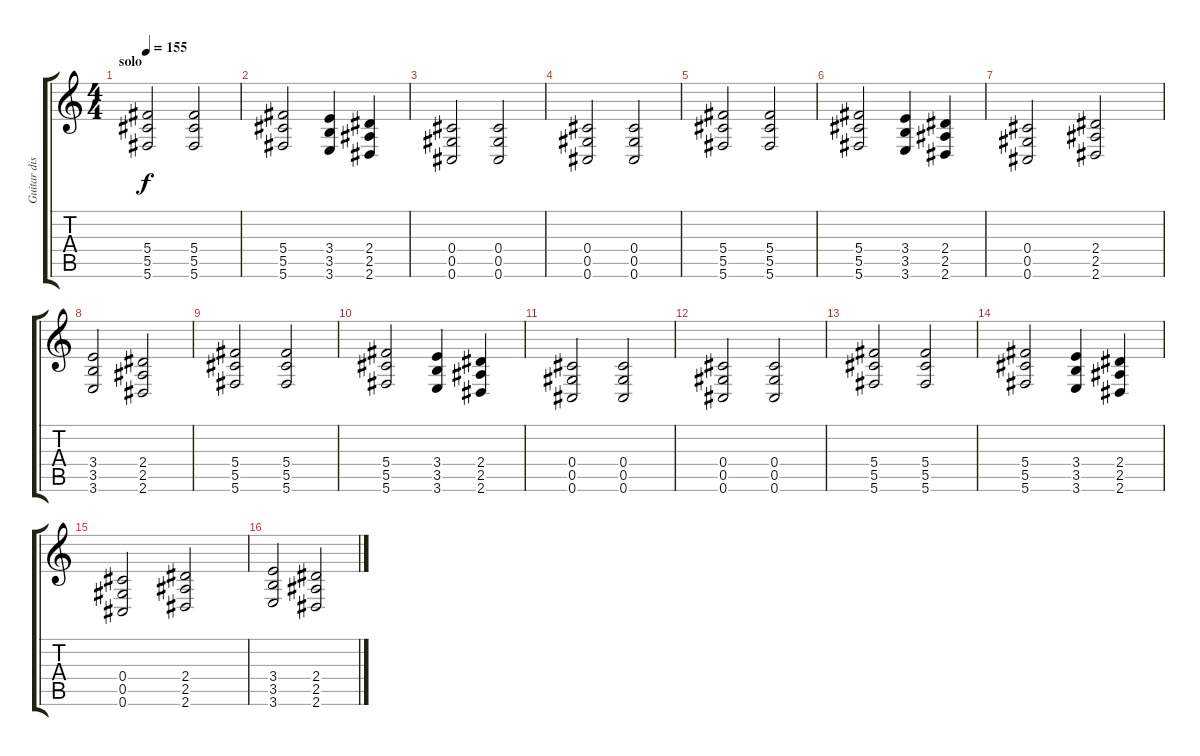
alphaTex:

\track ("Guitar distored [Daron]" "Guitar dis") {instrument overdrivenguitar}
\staff {score tabs}
\tuning (Eb4 Bb3 Gb3 Db3 Ab2 Db2) {hide}
\ts (4 4)
\section ("" "solo")
\tempo 155
\clef g2
\ks c
(5.4 5.5 5.6).2{dy f volume 11} (5.4 5.5 5.6).2 |
(5.4 5.5 5.6).2 (3.4 3.5 3.6).4 (2.4 2.5 2.6).4 |
(0.4 0.5 0.6).2 (0.4 0.5 0.6).2 |
(0.4 0.5 0.6).2 (0.4 0.5 0.6).2 |
(5.4 5.5 5.6).2 (5.4 5.5 5.6).2 |
(5.4 5.5 5.6).2 (3.4 3.5 3.6).4 (2.4 2.5 2.6).4 |
(0.4 0.5 0.6).2 (2.4 2.5 2.6).2 |
(3.4 3.5 3.6).2 (2.4 2.5 2.6).2 |
(5.4 5.5 5.6).2 (5.4 5.5 5.6).2 |
(5.4 5.5 5.6).2 (3.4 3.5 3.6).4 (2.4 2.5 2.6).4 |
(0.4 0.5 0.6).2 (0.4 0.5 0.6).2 |
(0.4 0.5 0.6).2 (0.4 0.5 0.6).2 |
(5.4 5.5 5.6).2 (5.4 5.5 5.6).2 |
(5.4 5.5 5.6).2 (3.4 3.5 3.6).4 (2.4 2.5 2.6).4 |
(0.4 0.5 0.6).2 (2.4 2.5 2.6).2 |
(3.4 3.5 3.6).2 (2.4 2.5 2.6).2
